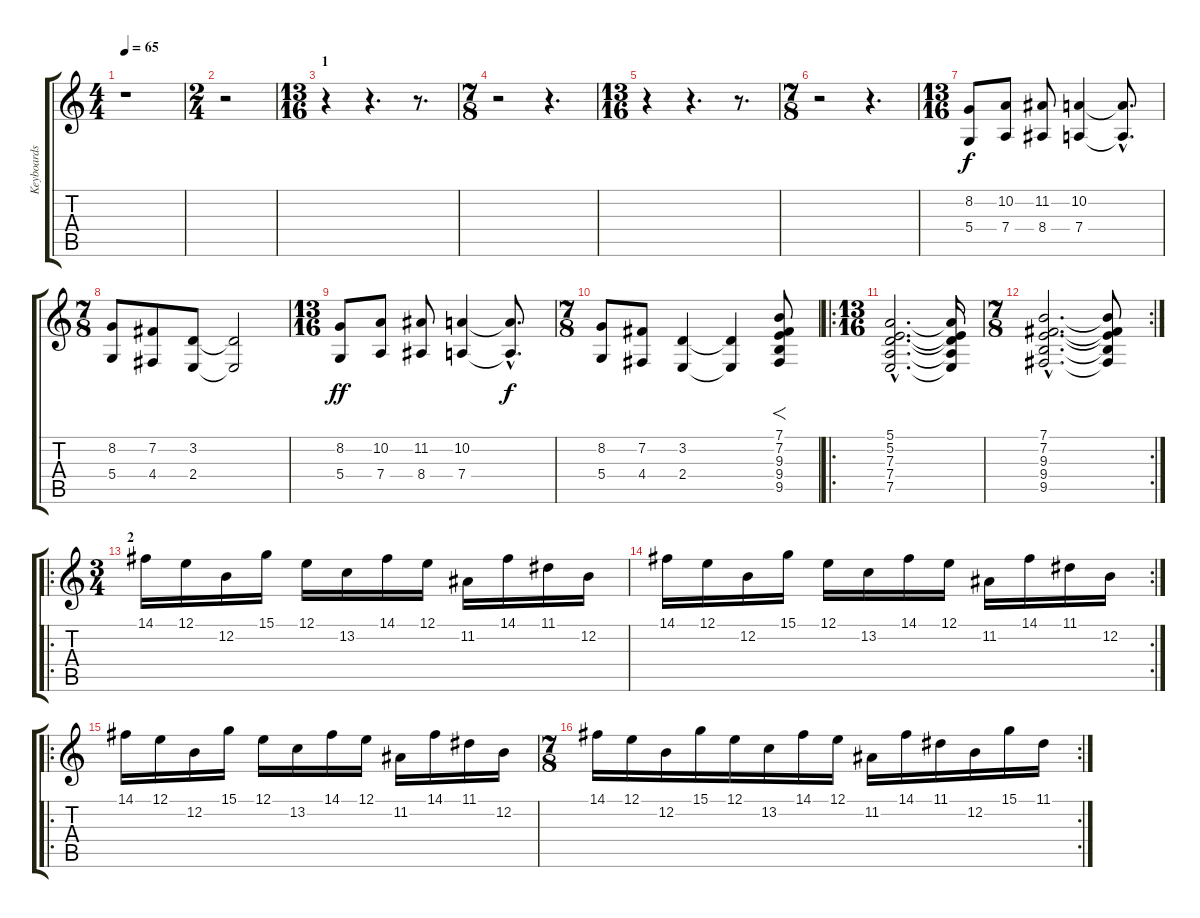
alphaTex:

\track ("Keyboards" "Keyboards") {instrument stringensemble1}
\staff {score tabs}
\tuning (E4 B3 G3 D3 A2 E2) {hide}
\ts (4 4)
\tempo 65
\clef g2
\ks c
r.1{dy f instrument stringensemble1} |
\ts (2 4)
r.2 |
\ts (13 16)
\section ("" "1")
r.4 r.4{d} r.8{d} |
\ts (7 8)
r.2 r.4{d} |
\ts (13 16)
r.4 r.4{d} r.8{d} |
\ts (7 8)
r.2 r.4{d} |
\ts (13 16)
(8.2 5.4).8 (10.2 7.4).8 (11.2 8.4).8 (10.2 7.4).4 (10.2{hac t} 7.4{hac t}).8{d} |
\ts (7 8)
(8.2 5.4).8 (7.2 4.4).8 (3.2 2.4).8 (3.2{t} 2.4{t}).2 |
\ts (13 16)
(8.2 5.4).8{dy ff} (10.2 7.4).8 (11.2 8.4).8 (10.2 7.4).4 (10.2{hac t} 7.4{hac t}).8{d dy f} |
\ts (7 8)
(8.2 5.4).8 (7.2 4.4).8 (3.2 2.4).4 (3.2{t} 2.4{t}).4 (7.1 7.2 9.3 9.4 9.5).8{f volume 8} |
\ro
\ts (13 16)
(5.1{hac} 5.2{hac} 7.3{hac} 7.4{hac} 7.5{hac}).2{d} (5.1{t} 5.2{t} 7.3{t} 7.4{t} 7.5{t}).16 |
\rc 2
\ts (7 8)
(7.1{hac} 7.2{hac} 9.3{hac} 9.4{hac} 9.5{hac}).2{d} (7.1{t} 7.2{t} 9.3{t} 9.4{t} 9.5{t}).8 |
\ro
\ts (3 4)
\section ("" "2")
14.1.16{volume 10} 12.1.16 12.2.16 15.1.16 12.1.16 13.2.16 14.1.16 12.1.16 11.2.16 14.1.16 11.1.16 12.2.16 |
\rc 2
14.1.16 12.1.16 12.2.16 15.1.16 12.1.16 13.2.16 14.1.16 12.1.16 11.2.16 14.1.16 11.1.16 12.2.16 |
\ro
14.1.16 12.1.16 12.2.16 15.1.16 12.1.16 13.2.16 14.1.16 12.1.16 11.2.16 14.1.16 11.1.16 12.2.16 |
\rc 2
\ts (7 8)
14.1.16 12.1.16 12.2.16 15.1.16 12.1.16 13.2.16 14.1.16 12.1.16 11.2.16 14.1.16 11.1.16 12.2.16 15.1.16 11.1.16
